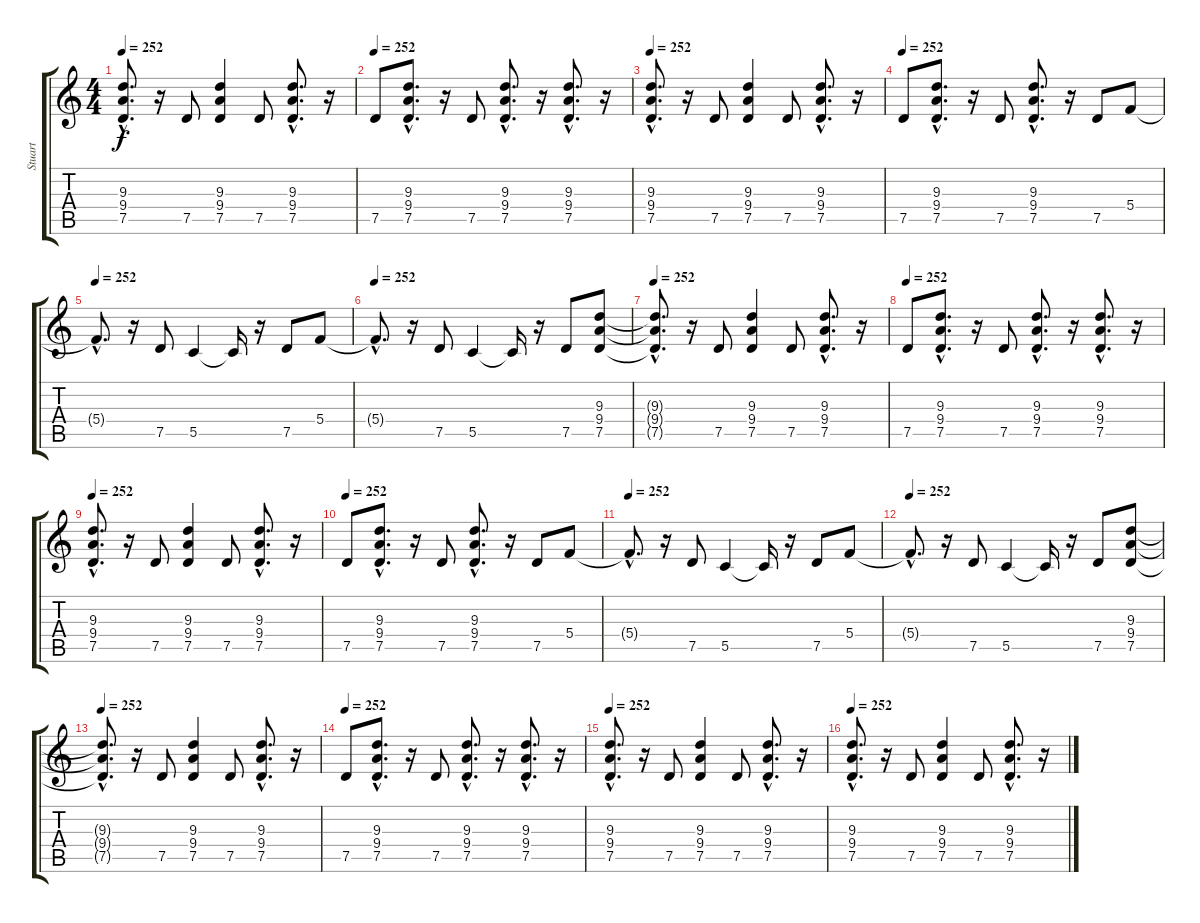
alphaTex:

\track ("Stuart" "Stuart") {instrument distortionguitar}
\staff {score tabs}
\tuning (D4 A3 F3 C3 G2 D2) {hide}
\ts (4 4)
\tempo 252
\clef g2
\ks c
(9.3{hac t} 9.4{hac t} 7.5{hac t}).8{d dy f} r.16 7.5.8 (9.3 9.4 7.5).4 7.5.8 (9.3{hac} 9.4{hac} 7.5{hac}).8{d} r.16 |
\tempo 252
7.5.8 (9.3{hac} 9.4{hac} 7.5{hac}).8{d} r.16 7.5.8 (9.3{hac} 9.4{hac} 7.5{hac}).8{d} r.16 (9.3{hac} 9.4{hac} 7.5{hac}).8{d} r.16 |
\tempo 252
(9.3{hac} 9.4{hac} 7.5{hac}).8{d} r.16 7.5.8 (9.3 9.4 7.5).4 7.5.8 (9.3{hac} 9.4{hac} 7.5{hac}).8{d} r.16 |
\tempo 252
7.5.8 (9.3{hac} 9.4{hac} 7.5{hac}).8{d} r.16 7.5.8 (9.3{hac} 9.4{hac} 7.5{hac}).8{d} r.16 7.5.8 5.4.8 |
\tempo 252
5.4{hac t}.8{d} r.16 7.5.8 5.5.4 5.5{t}.16 r.16 7.5.8 5.4.8 |
\tempo 252
5.4{hac t}.8{d} r.16 7.5.8 5.5.4 5.5{t}.16 r.16 7.5.8 (9.3 9.4 7.5).8 |
\tempo 252
(9.3{hac t} 9.4{hac t} 7.5{hac t}).8{d} r.16 7.5.8 (9.3 9.4 7.5).4 7.5.8 (9.3{hac} 9.4{hac} 7.5{hac}).8{d} r.16 |
\tempo 252
7.5.8 (9.3{hac} 9.4{hac} 7.5{hac}).8{d} r.16 7.5.8 (9.3{hac} 9.4{hac} 7.5{hac}).8{d} r.16 (9.3{hac} 9.4{hac} 7.5{hac}).8{d} r.16 |
\tempo 252
(9.3{hac} 9.4{hac} 7.5{hac}).8{d} r.16 7.5.8 (9.3 9.4 7.5).4 7.5.8 (9.3{hac} 9.4{hac} 7.5{hac}).8{d} r.16 |
\tempo 252
7.5.8 (9.3{hac} 9.4{hac} 7.5{hac}).8{d} r.16 7.5.8 (9.3{hac} 9.4{hac} 7.5{hac}).8{d} r.16 7.5.8 5.4.8 |
\tempo 252
5.4{hac t}.8{d} r.16 7.5.8 5.5.4 5.5{t}.16 r.16 7.5.8 5.4.8 |
\tempo 252
5.4{hac t}.8{d} r.16 7.5.8 5.5.4 5.5{t}.16 r.16 7.5.8 (9.3 9.4 7.5).8 |
\tempo 252
(9.3{hac t} 9.4{hac t} 7.5{hac t}).8{d} r.16 7.5.8 (9.3 9.4 7.5).4 7.5.8 (9.3{hac} 9.4{hac} 7.5{hac}).8{d} r.16 |
\tempo 252
7.5.8 (9.3{hac} 9.4{hac} 7.5{hac}).8{d} r.16 7.5.8 (9.3{hac} 9.4{hac} 7.5{hac}).8{d} r.16 (9.3{hac} 9.4{hac} 7.5{hac}).8{d} r.16 |
\tempo 252
(9.3{hac} 9.4{hac} 7.5{hac}).8{d} r.16 7.5.8 (9.3 9.4 7.5).4 7.5.8 (9.3{hac} 9.4{hac} 7.5{hac}).8{d} r.16 |
\tempo 252
(9.3{hac} 9.4{hac} 7.5{hac}).8{d} r.16 7.5.8 (9.3 9.4 7.5).4 7.5.8 (9.3{hac} 9.4{hac} 7.5{hac}).8{d} r.16
